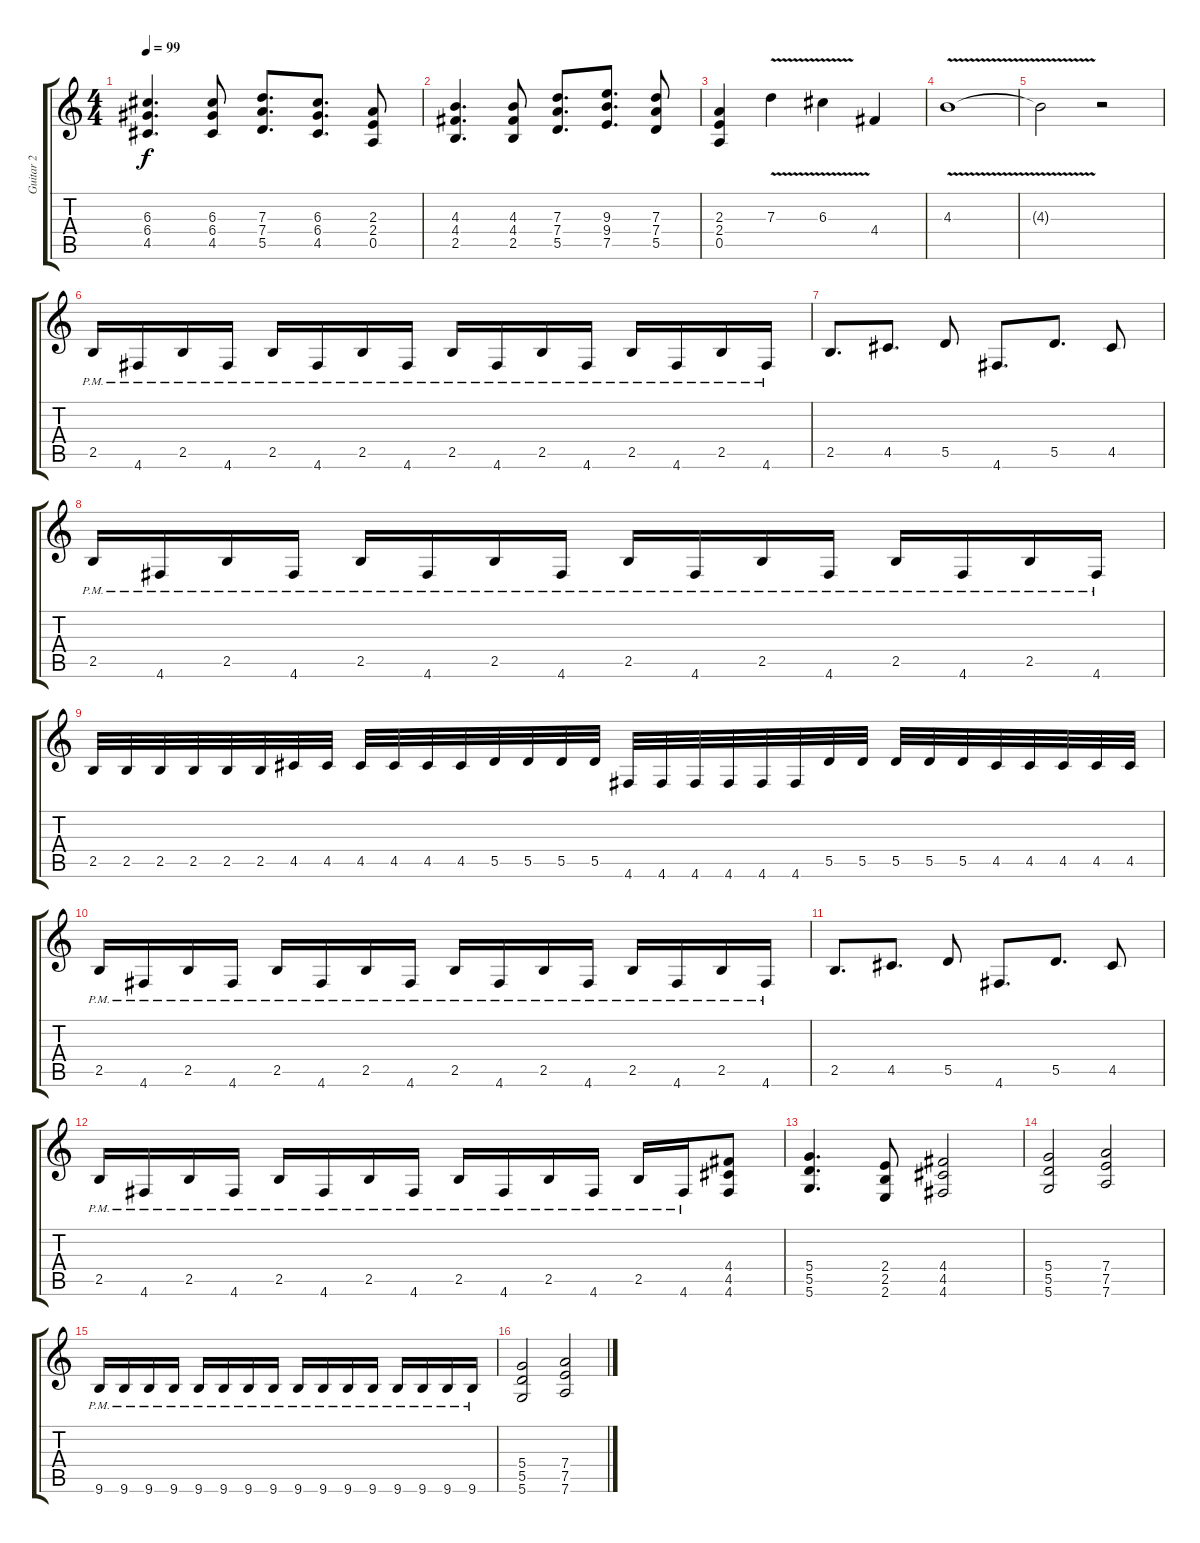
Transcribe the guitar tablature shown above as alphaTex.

\track ("Guitar 2" "Guitar 2") {solo instrument distortionguitar}
\staff {score tabs}
\tuning (E4 B3 G3 D3 A2 D2) {hide}
\ts (4 4)
\tempo 99
\clef g2
\ks c
(6.3 6.4 4.5).4{d dy f} (6.3 6.4 4.5).8 (7.3 7.4 5.5).8{d} (6.3 6.4 4.5).8{d} (2.3 2.4 0.5).8 |
(4.3 4.4 2.5).4{d} (4.3 4.4 2.5).8 (7.3 7.4 5.5).8{d} (9.3 9.4 7.5).8{d} (7.3 7.4 5.5).8 |
(2.3 2.4 0.5).4 7.3{v}.4 6.3{v}.4 4.4.4 |
4.3{v}.1 |
4.3{v t}.2 r.2 |
2.5{pm}.16 4.6{pm}.16 2.5{pm}.16 4.6{pm}.16 2.5{pm}.16 4.6{pm}.16 2.5{pm}.16 4.6{pm}.16 2.5{pm}.16 4.6{pm}.16 2.5{pm}.16 4.6{pm}.16 2.5{pm}.16 4.6{pm}.16 2.5{pm}.16 4.6{pm}.16 |
2.5.8{d} 4.5.8{d} 5.5.8 4.6.8{d} 5.5.8{d} 4.5.8 |
2.5{pm}.16 4.6{pm}.16 2.5{pm}.16 4.6{pm}.16 2.5{pm}.16 4.6{pm}.16 2.5{pm}.16 4.6{pm}.16 2.5{pm}.16 4.6{pm}.16 2.5{pm}.16 4.6{pm}.16 2.5{pm}.16 4.6{pm}.16 2.5{pm}.16 4.6{pm}.16 |
2.5.32 2.5.32 2.5.32 2.5.32 2.5.32 2.5.32 4.5.32 4.5.32 4.5.32 4.5.32 4.5.32 4.5.32 5.5.32 5.5.32 5.5.32 5.5.32 4.6.32 4.6.32 4.6.32 4.6.32 4.6.32 4.6.32 5.5.32 5.5.32 5.5.32 5.5.32 5.5.32 4.5.32 4.5.32 4.5.32 4.5.32 4.5.32 |
2.5{pm}.16 4.6{pm}.16 2.5{pm}.16 4.6{pm}.16 2.5{pm}.16 4.6{pm}.16 2.5{pm}.16 4.6{pm}.16 2.5{pm}.16 4.6{pm}.16 2.5{pm}.16 4.6{pm}.16 2.5{pm}.16 4.6{pm}.16 2.5{pm}.16 4.6{pm}.16 |
2.5.8{d} 4.5.8{d} 5.5.8 4.6.8{d} 5.5.8{d} 4.5.8 |
2.5{pm}.16 4.6{pm}.16 2.5{pm}.16 4.6{pm}.16 2.5{pm}.16 4.6{pm}.16 2.5{pm}.16 4.6{pm}.16 2.5{pm}.16 4.6{pm}.16 2.5{pm}.16 4.6{pm}.16 2.5{pm}.16 4.6{pm}.16 (4.4 4.5 4.6).8 |
(5.4 5.5 5.6).4{d} (2.4 2.5 2.6).8 (4.4 4.5 4.6).2 |
(5.4 5.5 5.6).2 (7.4 7.5 7.6).2 |
9.6{pm}.16 9.6{pm}.16 9.6{pm}.16 9.6{pm}.16 9.6{pm}.16 9.6{pm}.16 9.6{pm}.16 9.6{pm}.16 9.6{pm}.16 9.6{pm}.16 9.6{pm}.16 9.6{pm}.16 9.6{pm}.16 9.6{pm}.16 9.6{pm}.16 9.6{pm}.16 |
(5.4 5.5 5.6).2 (7.4 7.5 7.6).2
